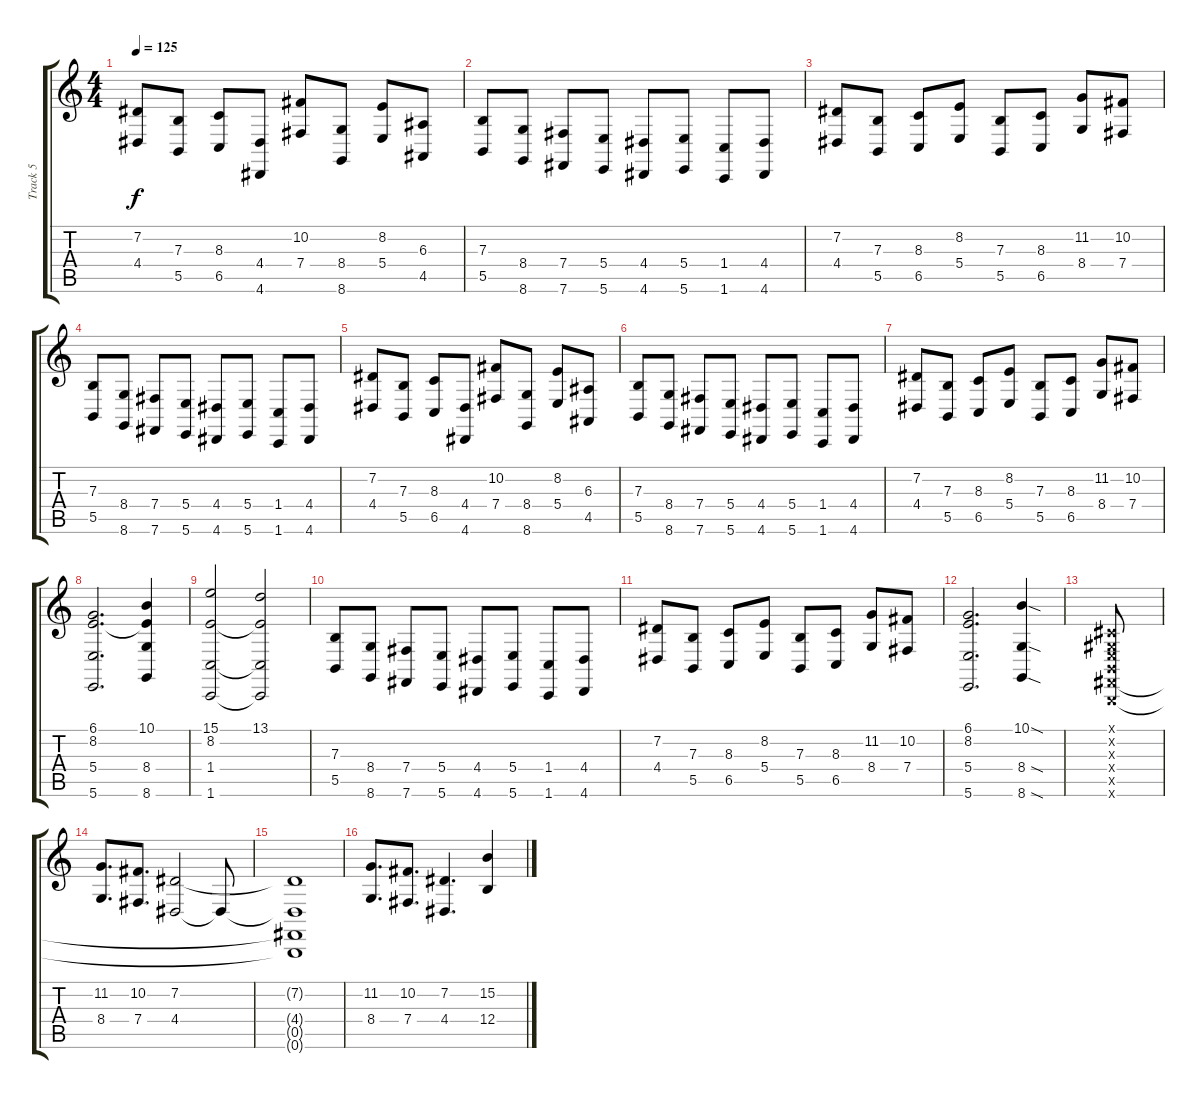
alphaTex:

\track ("Track 5" "Track 5") {instrument stringensemble1}
\staff {score tabs}
\tuning (Db4 Ab3 E3 B2 Gb2 B1) {hide}
\ts (4 4)
\tempo 125
\clef g2
\ks c
(7.2 4.4).8{dy f} (7.3 5.5).8 (8.3 6.5).8 (4.4 4.6).8 (10.2 7.4).8 (8.4 8.6).8 (8.2 5.4).8 (6.3 4.5).8 |
(7.3 5.5).8 (8.4 8.6).8 (7.4 7.6).8 (5.4 5.6).8 (4.4 4.6).8 (5.4 5.6).8 (1.4 1.6).8 (4.4 4.6).8 |
(7.2 4.4).8 (7.3 5.5).8 (8.3 6.5).8 (8.2 5.4).8 (7.3 5.5).8 (8.3 6.5).8 (11.2 8.4).8 (10.2 7.4).8 |
(7.3 5.5).8 (8.4 8.6).8 (7.4 7.6).8 (5.4 5.6).8 (4.4 4.6).8 (5.4 5.6).8 (1.4 1.6).8 (4.4 4.6).8 |
(7.2 4.4).8 (7.3 5.5).8 (8.3 6.5).8 (4.4 4.6).8 (10.2 7.4).8 (8.4 8.6).8 (8.2 5.4).8 (6.3 4.5).8 |
(7.3 5.5).8 (8.4 8.6).8 (7.4 7.6).8 (5.4 5.6).8 (4.4 4.6).8 (5.4 5.6).8 (1.4 1.6).8 (4.4 4.6).8 |
(7.2 4.4).8 (7.3 5.5).8 (8.3 6.5).8 (8.2 5.4).8 (7.3 5.5).8 (8.3 6.5).8 (11.2 8.4).8 (10.2 7.4).8 |
(6.1 8.2 5.4 5.6).2{d} (10.1 8.2{t} 8.4 8.6).4 |
(15.1 8.2 1.4 1.6).2 (13.1 8.2{t} 1.4{t} 1.6{t}).2 |
(7.3 5.5).8 (8.4 8.6).8 (7.4 7.6).8 (5.4 5.6).8 (4.4 4.6).8 (5.4 5.6).8 (1.4 1.6).8 (4.4 4.6).8 |
(7.2 4.4).8 (7.3 5.5).8 (8.3 6.5).8 (8.2 5.4).8 (7.3 5.5).8 (8.3 6.5).8 (11.2 8.4).8 (10.2 7.4).8 |
(6.1 8.2 5.4 5.6).2{d} (10.1{sod} 8.4{sod} 8.6{sod}).4 |
(0.1{x} 0.2{x} 0.3{x} 0.4{x} 0.5{x} 0.6{x}).8 |
(11.2 8.4).8{d} (10.2 7.4).8{d} (7.2 4.4).2 4.4{t}.8 |
(7.2{t} 4.4{t} 0.5{t} 0.6{t}).1 |
(11.2 8.4).8{d} (10.2 7.4).8{d} (7.2 4.4).4{d} (15.2 12.4).4
